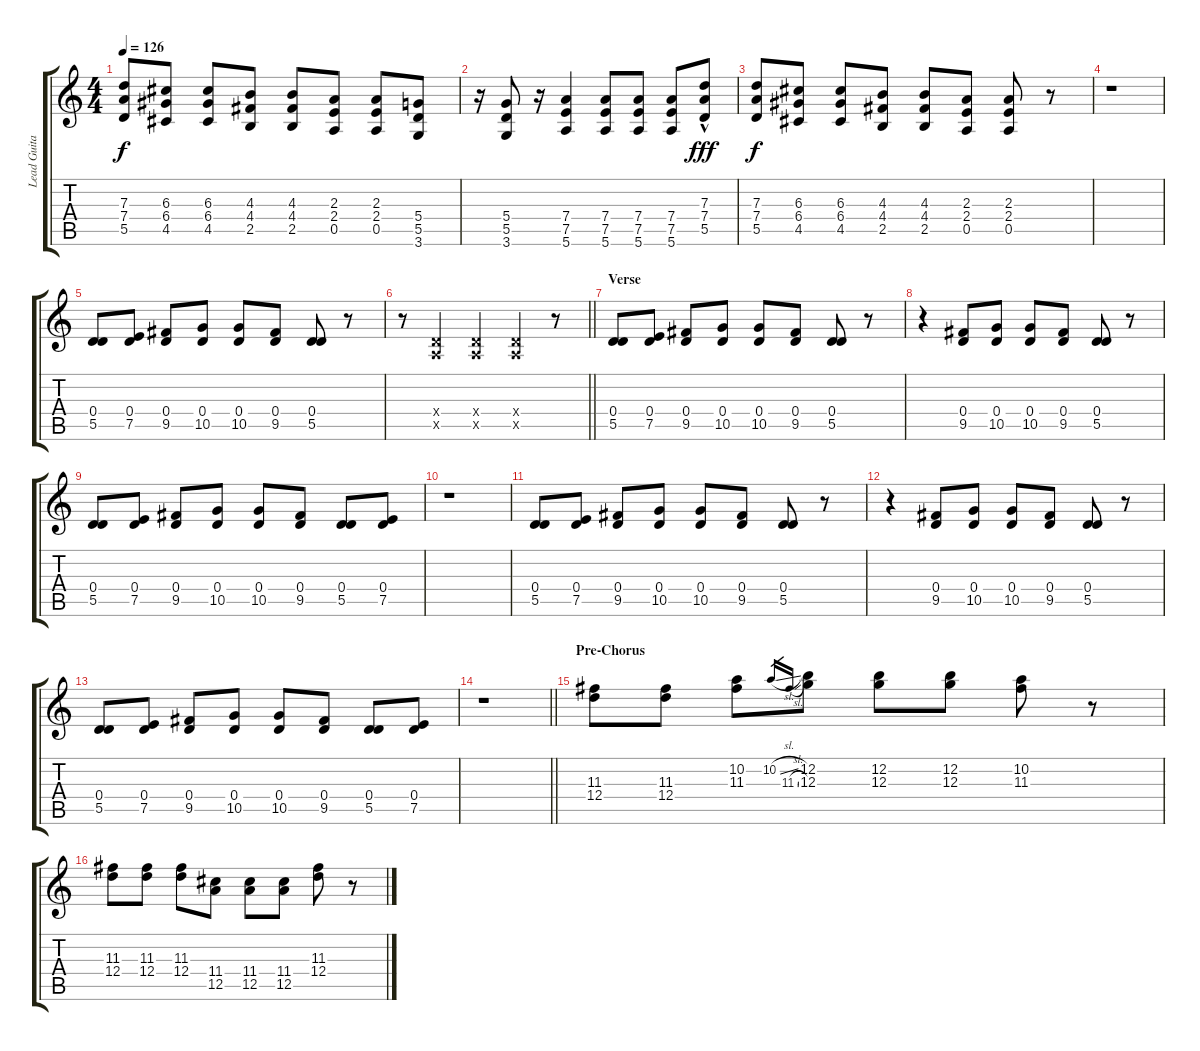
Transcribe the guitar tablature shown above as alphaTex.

\track ("Lead Guitar" "Lead Guita") {instrument electricguitarjazz}
\staff {score tabs}
\tuning (E4 B3 G3 D3 A2 E2) {hide}
\ts (4 4)
\tempo 126
\clef g2
\ks c
(7.3 7.4 5.5).8{dy f} (6.3 6.4 4.5).8 (6.3 6.4 4.5).8 (4.3 4.4 2.5).8 (4.3 4.4 2.5).8 (2.3 2.4 0.5).8 (2.3 2.4 0.5).8 (5.4 5.5 3.6).8 |
r.16 (5.4 5.5 3.6).8 r.16 (7.4 7.5 5.6).4 (7.4 7.5 5.6).8 (7.4 7.5 5.6).8 (7.4 7.5 5.6).8 (7.3 7.4{hac} 5.5).8{dy fff} |
(7.3 7.4 5.5).8{dy f} (6.3 6.4 4.5).8 (6.3 6.4 4.5).8 (4.3 4.4 2.5).8 (4.3 4.4 2.5).8 (2.3 2.4 0.5).8 (2.3 2.4 0.5).8 r.8 |
r.1 |
(0.4 5.5).8{instrument electricguitarjazz} (0.4 7.5).8 (0.4 9.5).8 (0.4 10.5).8 (0.4 10.5).8 (0.4 9.5).8 (0.4 5.5).8 r.8 |
\barLineRight lightlight
r.8 (0.4{x} 0.5{x}).4 (0.4{x} 0.5{x}).4 (0.4{x} 0.5{x}).4 r.8 |
\section ("" "Verse")
(0.4 5.5).8 (0.4 7.5).8 (0.4 9.5).8 (0.4 10.5).8 (0.4 10.5).8 (0.4 9.5).8 (0.4 5.5).8 r.8 |
r.4 (0.4 9.5).8 (0.4 10.5).8 (0.4 10.5).8 (0.4 9.5).8 (0.4 5.5).8 r.8 |
(0.4 5.5).8 (0.4 7.5).8 (0.4 9.5).8 (0.4 10.5).8 (0.4 10.5).8 (0.4 9.5).8 (0.4 5.5).8 (0.4 7.5).8 |
r.1 |
(0.4 5.5).8 (0.4 7.5).8 (0.4 9.5).8 (0.4 10.5).8 (0.4 10.5).8 (0.4 9.5).8 (0.4 5.5).8 r.8 |
r.4 (0.4 9.5).8 (0.4 10.5).8 (0.4 10.5).8 (0.4 9.5).8 (0.4 5.5).8 r.8 |
(0.4 5.5).8 (0.4 7.5).8 (0.4 9.5).8 (0.4 10.5).8 (0.4 10.5).8 (0.4 9.5).8 (0.4 5.5).8 (0.4 7.5).8 |
\barLineRight lightlight
r.1 |
\section ("" "Pre-Chorus")
(11.3 12.4).8 (11.3 12.4).8 (10.2 11.3).8 10.2{sl}.16{gr} 11.3{sl}.16{gr} (12.2 12.3).8 (12.2 12.3).8 (12.2 12.3).8 (10.2 11.3).8 r.8 |
(11.3 12.4).8 (11.3 12.4).8 (11.3 12.4).8 (11.4 12.5).8 (11.4 12.5).8 (11.4 12.5).8 (11.3 12.4).8 r.8
